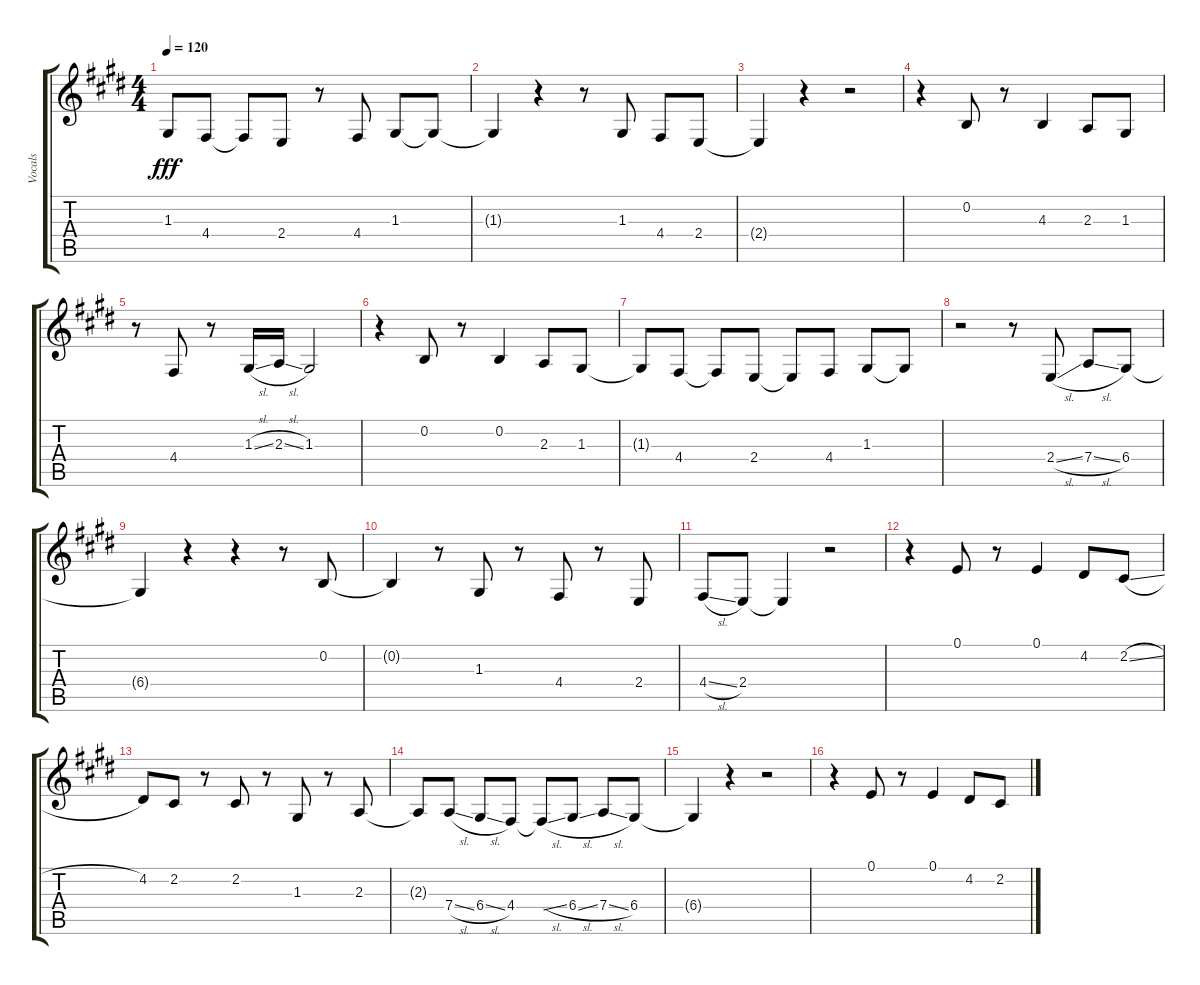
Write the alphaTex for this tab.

\track ("Vocals" "Vocals") {instrument voiceoohs}
\staff {score tabs}
\tuning (E4 B3 G3 D3 A2 E2) {hide}
\ts (4 4)
\tempo 120
\clef g2
\ks e
1.3{t}.8{dy fff} 4.4.8 4.4{t}.8 2.4.8 r.8 4.4.8 1.3.8 1.3{t}.8 |
1.3{t}.4 r.4 r.8 1.3.8 4.4.8 2.4.8 |
2.4{t}.4 r.4 r.2 |
r.4 0.2.8 r.8 4.3.4 2.3.8 1.3.8 |
r.8 4.4.8 r.8 1.3{sl}.16 2.3{sl}.16 1.3.2 |
r.4 0.2.8 r.8 0.2.4 2.3.8 1.3.8 |
1.3{t}.8 4.4.8 4.4{t}.8 2.4.8 2.4{t}.8 4.4.8 1.3.8 1.3{t}.8 |
r.2 r.8 2.4{sl}.8 7.4{sl}.8 6.4.8 |
6.4{t}.4 r.4 r.4 r.8 0.2.8 |
0.2{t}.4 r.8 1.3.8 r.8 4.4.8 r.8 2.4.8 |
4.4{sl}.8 2.4.8 2.4{t}.4 r.2 |
r.4 0.1.8 r.8 0.1.4 4.2.8 2.2{sl}.8 |
4.2.8 2.2.8 r.8 2.2.8 r.8 1.3.8 r.8 2.3.8 |
2.3{t}.8 7.4{sl}.8 6.4{sl}.8 4.4.8 4.4{sl t}.8 6.4{sl}.8 7.4{sl}.8 6.4.8 |
6.4{t}.4 r.4 r.2 |
r.4{volume 0} 0.1.8 r.8 0.1.4 4.2.8 2.2.8
